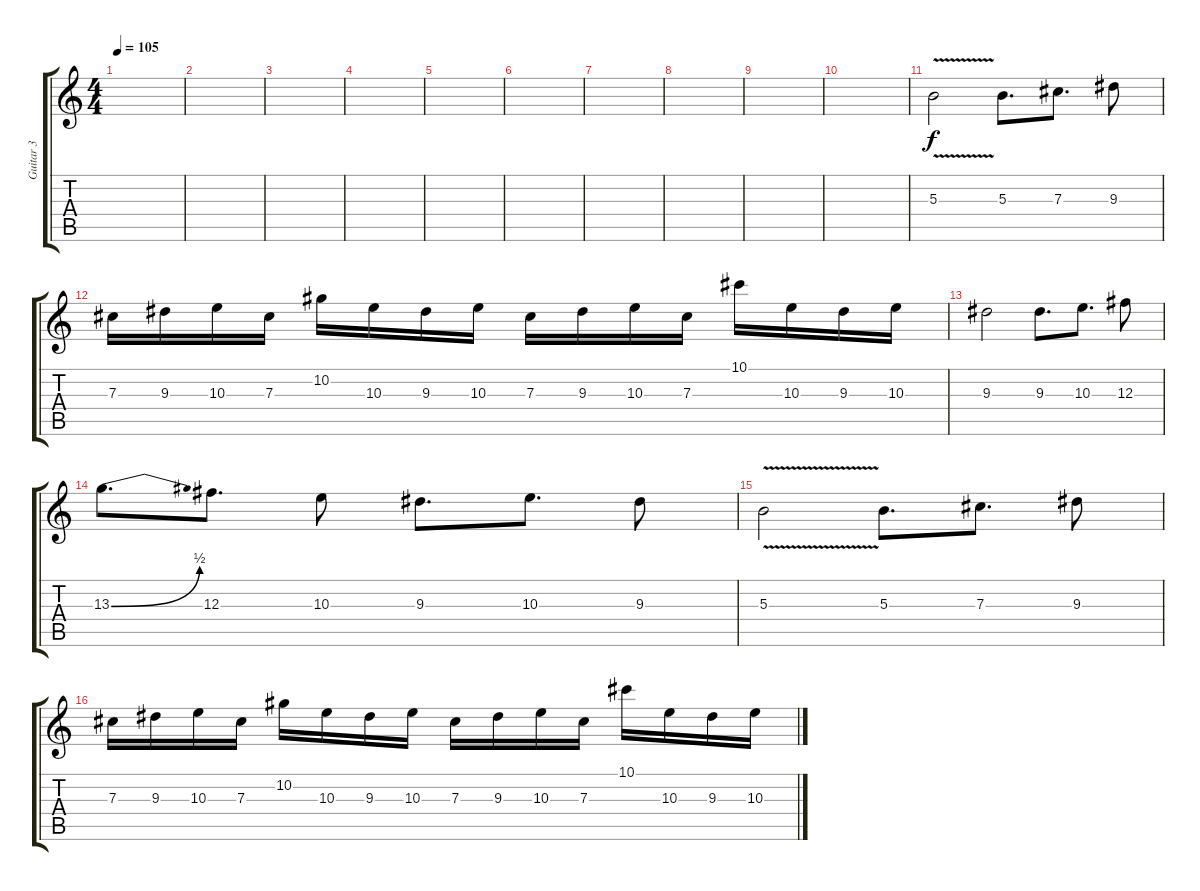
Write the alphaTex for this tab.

\track ("Guitar 3" "Guitar 3") {instrument distortionguitar}
\staff {score tabs}
\tuning (Eb4 Bb3 Gb3 Db3 Ab2 Eb2) {hide}
\ts (4 4)
\tempo 105
\clef g2
\ks c
|
|
|
|
|
|
|
|
|
|
5.3{v}.2 5.3.8{d} 7.3.8{d} 9.3.8 |
7.3.16 9.3.16 10.3.16 7.3.16 10.2.16 10.3.16 9.3.16 10.3.16 7.3.16 9.3.16 10.3.16 7.3.16 10.1.16 10.3.16 9.3.16 10.3.16 |
9.3.2 9.3.8{d} 10.3.8{d} 12.3.8 |
13.3{be (bend 0 0 60 2)}.8{d} 12.3.8{d} 10.3.8 9.3.8{d} 10.3.8{d} 9.3.8 |
5.3{v}.2 5.3.8{d} 7.3.8{d} 9.3.8 |
7.3.16 9.3.16 10.3.16 7.3.16 10.2.16 10.3.16 9.3.16 10.3.16 7.3.16 9.3.16 10.3.16 7.3.16 10.1.16 10.3.16 9.3.16 10.3.16
